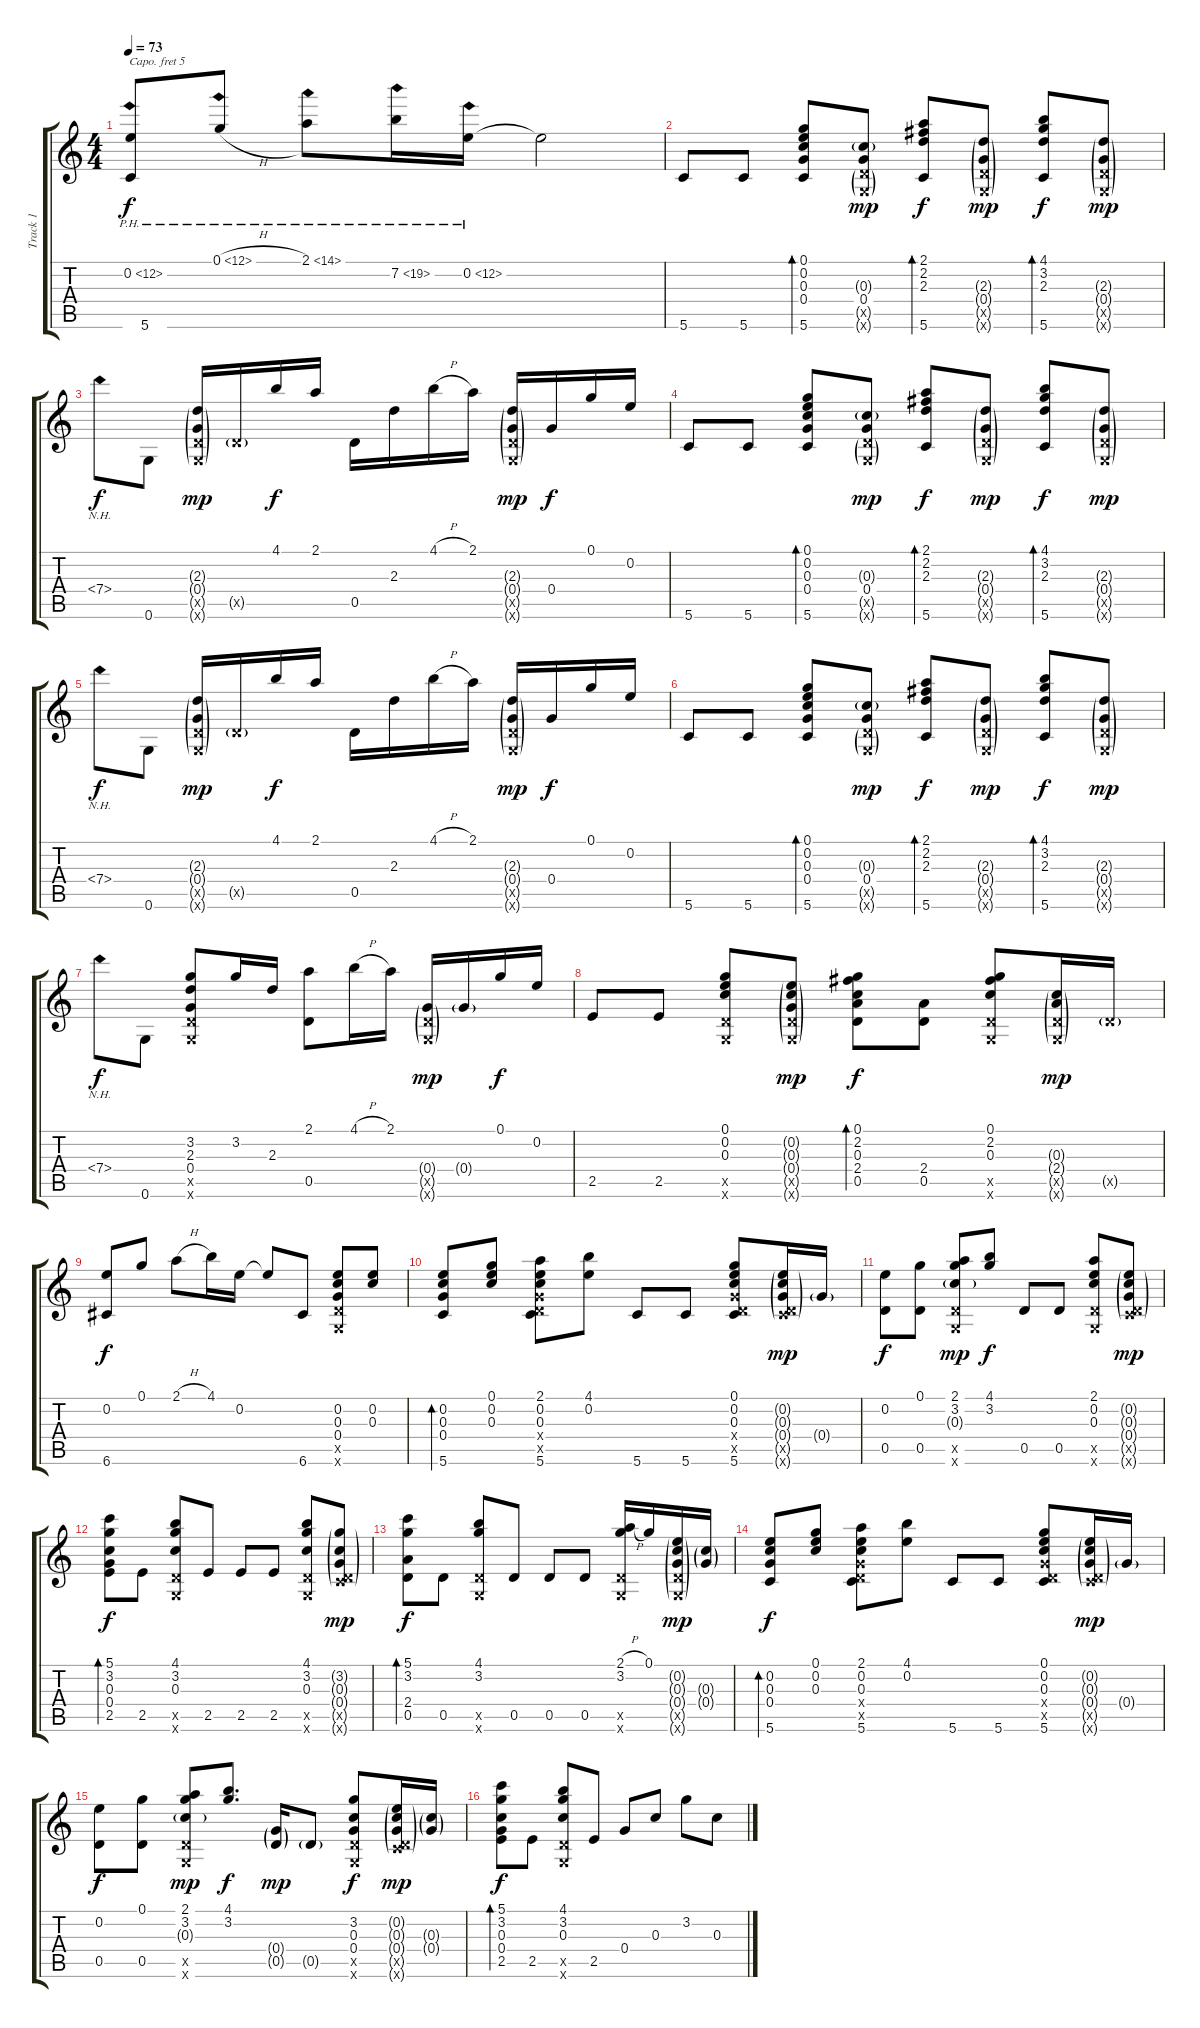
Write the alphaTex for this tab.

\track ("Track 1" "Track 1") {instrument acousticguitarsteel}
\staff {score tabs}
\capo 5
\tuning (D4 B3 G3 D3 A2 D2) {hide}
\ts (4 4)
\tempo 73
\clef g2
\ks c
(0.2{ph 12} 5.6).8{dy f} 0.1{ph 12 h}.8 2.1{ph 12}.8 7.2{ph 12}.16 0.2{ph 12}.16 0.2{t}.2 |
5.6.8 5.6.8 (0.1 0.2 0.3 0.4 5.6).8{bd 60} (0.3{g} 0.4 0.5{g x} 0.6{g x}).8{dy mp} (2.1 2.2 2.3 5.6).8{bd 120 dy f} (2.3{g} 0.4{g} 0.5{g x} 0.6{g x}).8{dy mp} (4.1 3.2 2.3 5.6).8{bd 120 dy f} (2.3{g} 0.4{g} 0.5{g x} 0.6{g x}).8{dy mp} |
7.4{nh}.8{dy f} 0.6.8 (2.3{g} 0.4{g} 0.5{g x} 0.6{g x}).16{dy mp} 0.5{g x}.16 4.1.16{dy f} 2.1.16 0.5.16 2.3.16 4.1{h}.16 2.1.16 (2.3{g} 0.4{g} 0.5{g x} 0.6{g x}).16{dy mp} 0.4.16{dy f} 0.1.16 0.2.16 |
5.6.8 5.6.8 (0.1 0.2 0.3 0.4 5.6).8{bd 60} (0.3{g} 0.4 0.5{g x} 0.6{g x}).8{dy mp} (2.1 2.2 2.3 5.6).8{bd 120 dy f} (2.3{g} 0.4{g} 0.5{g x} 0.6{g x}).8{dy mp} (4.1 3.2 2.3 5.6).8{bd 120 dy f} (2.3{g} 0.4{g} 0.5{g x} 0.6{g x}).8{dy mp} |
7.4{nh}.8{dy f} 0.6.8 (2.3{g} 0.4{g} 0.5{g x} 0.6{g x}).16{dy mp} 0.5{g x}.16 4.1.16{dy f} 2.1.16 0.5.16 2.3.16 4.1{h}.16 2.1.16 (2.3{g} 0.4{g} 0.5{g x} 0.6{g x}).16{dy mp} 0.4.16{dy f} 0.1.16 0.2.16 |
5.6.8 5.6.8 (0.1 0.2 0.3 0.4 5.6).8{bd 60} (0.3{g} 0.4 0.5{g x} 0.6{g x}).8{dy mp} (2.1 2.2 2.3 5.6).8{bd 120 dy f} (2.3{g} 0.4{g} 0.5{g x} 0.6{g x}).8{dy mp} (4.1 3.2 2.3 5.6).8{bd 120 dy f} (2.3{g} 0.4{g} 0.5{g x} 0.6{g x}).8{dy mp} |
7.4{nh}.8{dy f} 0.6.8 (3.2 2.3 0.4 0.5{x} 0.6{x}).8 3.2.16 2.3.16 (2.1 0.5).8 4.1{h}.16 2.1.16 (0.4{g} 0.5{g x} 0.6{g x}).16{dy mp} 0.4{g}.16 0.1.16{dy f} 0.2.16 |
2.5.8 2.5.8 (0.1 0.2 0.3 0.5{x} 0.6{x}).8 (0.2{g} 0.3{g} 0.4{g} 0.5{g x} 0.6{g x}).8{dy mp} (0.1 2.2 0.3 2.4 0.5).8{bd 120 dy f} (2.4 0.5).8 (0.1 2.2 0.3 0.5{x} 0.6{x}).8 (0.3{g} 2.4{g} 0.5{g x} 0.6{g x}).16{dy mp} 0.5{g x}.16 |
(0.2 6.6).8{dy f} 0.1.8 2.1{h}.8 4.1.16 0.2.16 0.2{t}.8 6.6.8 (0.2 0.3 0.4 0.5{x} 0.6{x}).8 (0.2 0.3).8 |
(0.2 0.3 0.4 5.6).8{bd 120} (0.1 0.2 0.3).8 (2.1 0.2 0.3 0.4{x} 0.5{x} 5.6).8 (4.1 0.2).8 5.6.8 5.6.8 (0.1 0.2 0.3 0.4{x} 0.5{x} 5.6).8 (0.2{g} 0.3{g} 0.4{g} 0.5{g x} 5.6{g x}).16{dy mp} 0.4{g}.16 |
(0.2 0.5).8{dy f} (0.1 0.5).8 (2.1 3.2 0.3{g} 0.5{x} 0.6{x}).8{dy mp} (4.1 3.2).8{dy f} 0.5.8 0.5.8 (2.1 0.2 0.3 0.5{x} 0.6{x}).8 (0.2{g} 0.3{g} 0.4{g} 0.5{g x} 5.6{g x}).8{dy mp} |
(5.1 3.2 0.3 0.4 2.5).8{bd 120 dy f} 2.5.8 (4.1 3.2 0.3 0.5{x} 0.6{x}).8 2.5.8 2.5.8 2.5.8 (4.1 3.2 0.3 0.5{x} 0.6{x}).8 (3.2{g} 0.3{g} 0.4{g} 0.5{g x} 5.6{g x}).8{dy mp} |
(5.1 3.2 2.4 0.5).8{bd 120 dy f} 0.5.8 (4.1 3.2 0.5{x} 0.6{x}).8 0.5.8 0.5.8 0.5.8 (2.1{h} 3.2 0.5{x} 0.6{x}).16 0.1.16 (0.2{g} 0.3{g} 0.4{g} 0.5{g x} 0.6{g x}).16{dy mp} (0.3{g} 0.4{g}).16 |
(0.2 0.3 0.4 5.6).8{bd 120 dy f} (0.1 0.2 0.3).8 (2.1 0.2 0.3 0.4{x} 0.5{x} 5.6).8 (4.1 0.2).8 5.6.8 5.6.8 (0.1 0.2 0.3 0.4{x} 0.5{x} 5.6).8 (0.2{g} 0.3{g} 0.4{g} 0.5{g x} 5.6{g x}).16{dy mp} 0.4{g}.16 |
(0.2 0.5).8{dy f} (0.1 0.5).8 (2.1 3.2 0.3{g} 0.5{x} 0.6{x}).8{dy mp} (4.1 3.2).8{d dy f} (0.4{g} 0.5{g}).16{dy mp} 0.5{g}.8 (3.2 0.3 0.4 0.5{x} 0.6{x}).8{dy f} (0.2{g} 0.3{g} 0.4{g} 0.5{g x} 5.6{g x}).16{dy mp} (0.3{g} 0.4{g}).16 |
(5.1 3.2 0.3 0.4 2.5).8{bd 120 dy f} 2.5.8 (4.1 3.2 0.3 0.5{x} 0.6{x}).8 2.5.8 0.4.8 0.3.8 3.2.8 0.3.8
